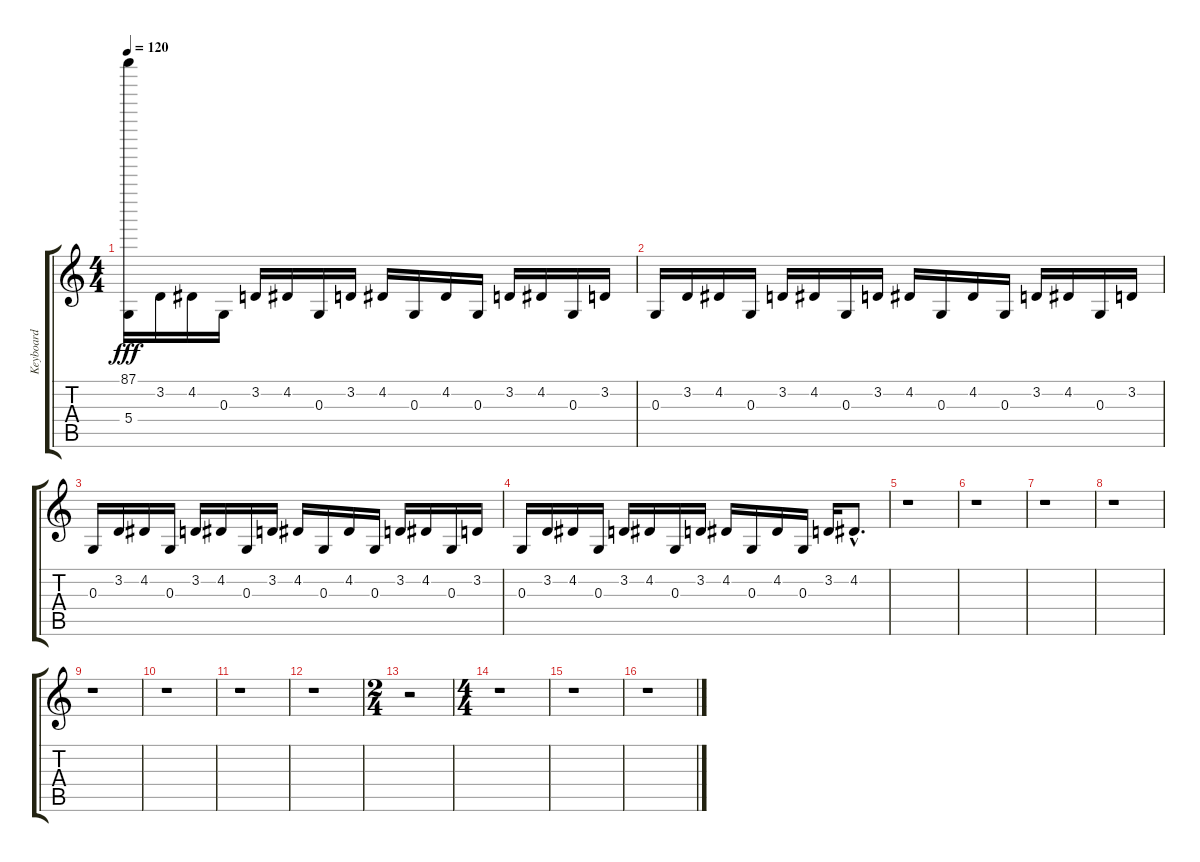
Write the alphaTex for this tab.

\track ("Keyboard" "Keyboard") {instrument electricpiano1}
\staff {score tabs}
\tuning (E4 B3 G3 D3 A2 E2) {hide}
\ts (4 4)
\tempo 120
\clef g2
\ks c
(87.1 5.4).16{dy fff instrument electricpiano1} 3.2.16 4.2.16 0.3.16 3.2.16 4.2.16 0.3.16 3.2.16 4.2.16 0.3.16 4.2.16 0.3.16 3.2.16 4.2.16 0.3.16 3.2.16 |
0.3.16 3.2.16 4.2.16 0.3.16 3.2.16 4.2.16 0.3.16 3.2.16 4.2.16 0.3.16 4.2.16 0.3.16 3.2.16 4.2.16 0.3.16 3.2.16 |
0.3.16 3.2.16 4.2.16 0.3.16 3.2.16 4.2.16 0.3.16 3.2.16 4.2.16 0.3.16 4.2.16 0.3.16 3.2.16 4.2.16 0.3.16 3.2.16 |
0.3.16 3.2.16 4.2.16 0.3.16 3.2.16 4.2.16 0.3.16 3.2.16 4.2.16 0.3.16 4.2.16 0.3.16 3.2.16 4.2{hac}.8{d} |
r.1 |
r.1 |
r.1 |
r.1 |
r.1 |
r.1 |
r.1 |
r.1 |
\ts (2 4)
r.2 |
\ts (4 4)
r.1 |
r.1 |
r.1
